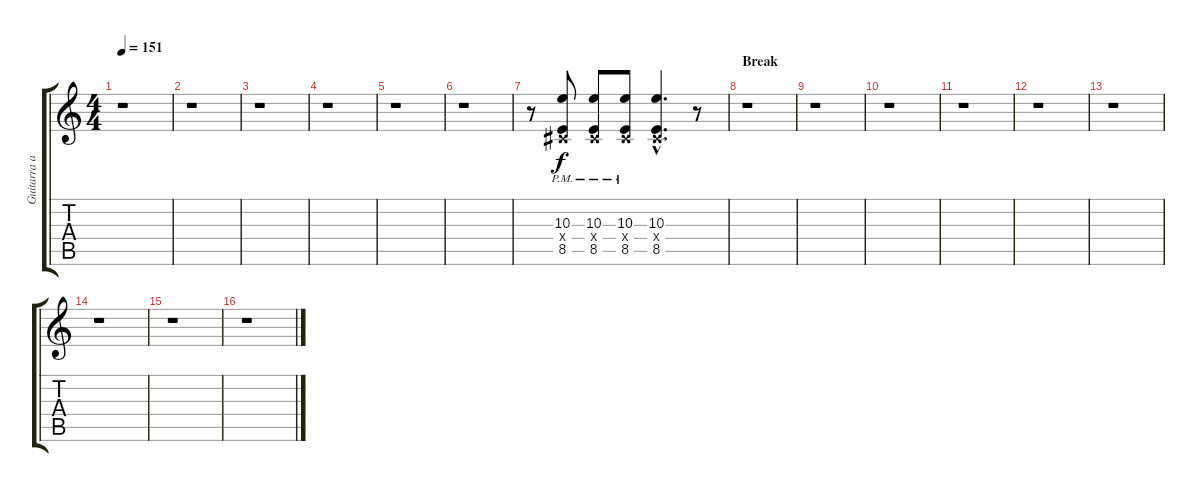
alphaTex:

\track ("Guitarra acústica" "Guitarra a") {instrument electricguitarjazz}
\staff {score tabs}
\tuning (Eb4 Bb3 Gb3 Db3 Ab2 Eb2) {hide}
\ts (4 4)
\tempo 151
\clef g2
\ks c
r.1{dy f} |
r.1 |
r.1 |
r.1 |
r.1 |
r.1 |
r.8{volume 13 instrument electricguitarmuted} (10.3{pm} 0.4{x} 8.5{pm}).8 (10.3{pm} 0.4{x} 8.5{pm}).8 (10.3{pm} 0.4{x} 8.5{pm}).8 (10.3{hac} 0.4{hac x} 8.5{hac}).4{d} r.8{instrument electricguitarjazz} |
\section ("" "Break")
r.1 |
r.1 |
r.1 |
r.1 |
r.1 |
r.1 |
r.1 |
r.1 |
r.1
